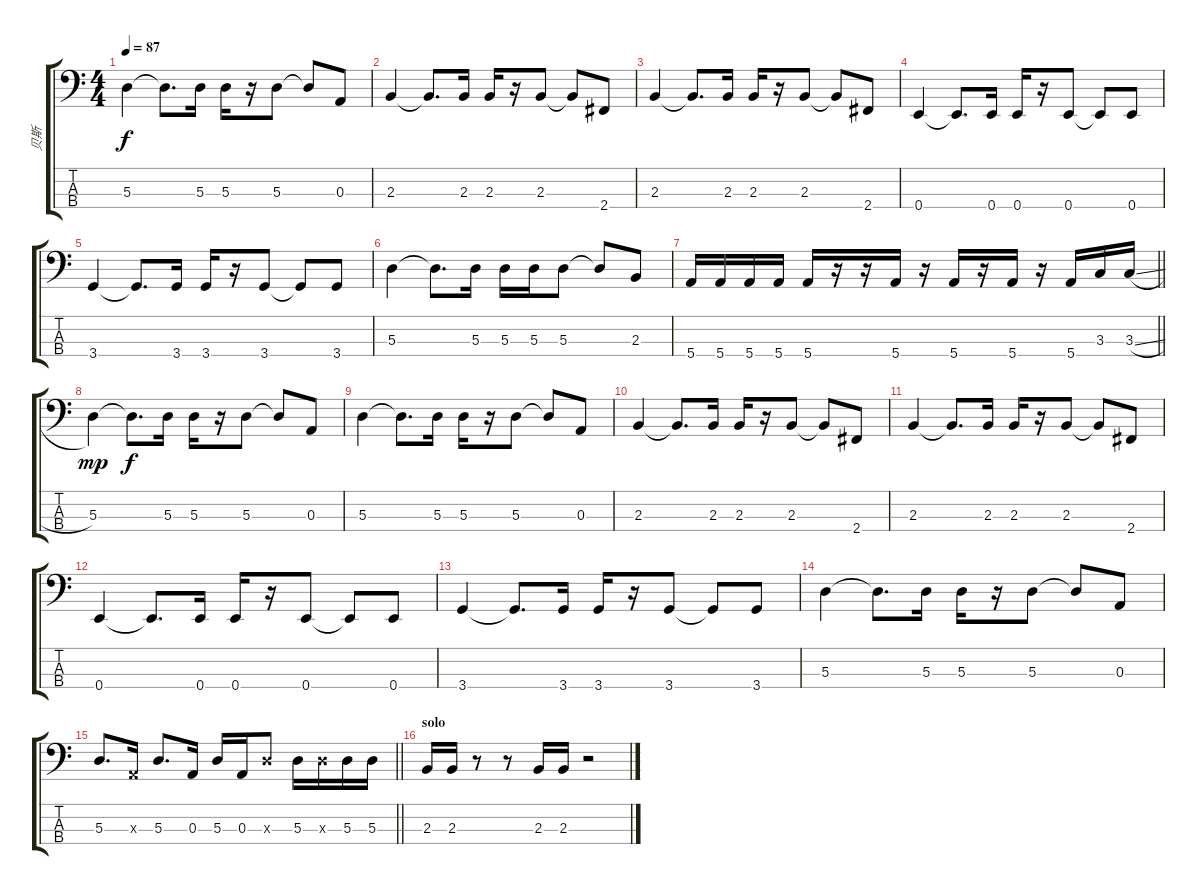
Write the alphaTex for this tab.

\track ("贝斯" "贝斯") {instrument electricbassfinger}
\staff {score tabs}
\tuning (G2 D2 A1 E1) {hide}
\ts (4 4)
\tempo 87
\clef f4
\ks c
5.3.4{dy f} 5.3{t}.8{d} 5.3.16 5.3.16 r.16 5.3.8 5.3{t}.8 0.3.8 |
2.3.4 2.3{t}.8{d} 2.3.16 2.3.16 r.16 2.3.8 2.3{t}.8 2.4.8 |
2.3.4 2.3{t}.8{d} 2.3.16 2.3.16 r.16 2.3.8 2.3{t}.8 2.4.8 |
0.4.4 0.4{t}.8{d} 0.4.16 0.4.16 r.16 0.4.8 0.4{t}.8 0.4.8 |
3.4.4 3.4{t}.8{d} 3.4.16 3.4.16 r.16 3.4.8 3.4{t}.8 3.4.8 |
5.3.4 5.3{t}.8{d} 5.3.16 5.3.16 5.3.16 5.3.8 5.3{t}.8 2.3.8 |
\barLineRight lightlight
5.4.16 5.4.16 5.4.16 5.4.16 5.4.16 r.16 r.16 5.4.16 r.16 5.4.16 r.16 5.4.16 r.16 5.4.16 3.3.16 3.3{sl}.16 |
5.3.4{dy mp} 5.3{t}.8{d dy f} 5.3.16 5.3.16 r.16 5.3.8 5.3{t}.8 0.3.8 |
5.3.4 5.3{t}.8{d} 5.3.16 5.3.16 r.16 5.3.8 5.3{t}.8 0.3.8 |
2.3.4 2.3{t}.8{d} 2.3.16 2.3.16 r.16 2.3.8 2.3{t}.8 2.4.8 |
2.3.4 2.3{t}.8{d} 2.3.16 2.3.16 r.16 2.3.8 2.3{t}.8 2.4.8 |
0.4.4 0.4{t}.8{d} 0.4.16 0.4.16 r.16 0.4.8 0.4{t}.8 0.4.8 |
3.4.4 3.4{t}.8{d} 3.4.16 3.4.16 r.16 3.4.8 3.4{t}.8 3.4.8 |
5.3.4 5.3{t}.8{d} 5.3.16 5.3.16 r.16 5.3.8 5.3{t}.8 0.3.8 |
\barLineRight lightlight
5.3.8{d} 0.3{x}.16 5.3.8{d} 0.3.16 5.3.16 0.3.16 5.3{x}.8 5.3.16 5.3{x}.16 5.3.16 5.3.16 |
\section ("" "solo")
2.3.16 2.3.16 r.8 r.8 2.3.16 2.3.16 r.2
